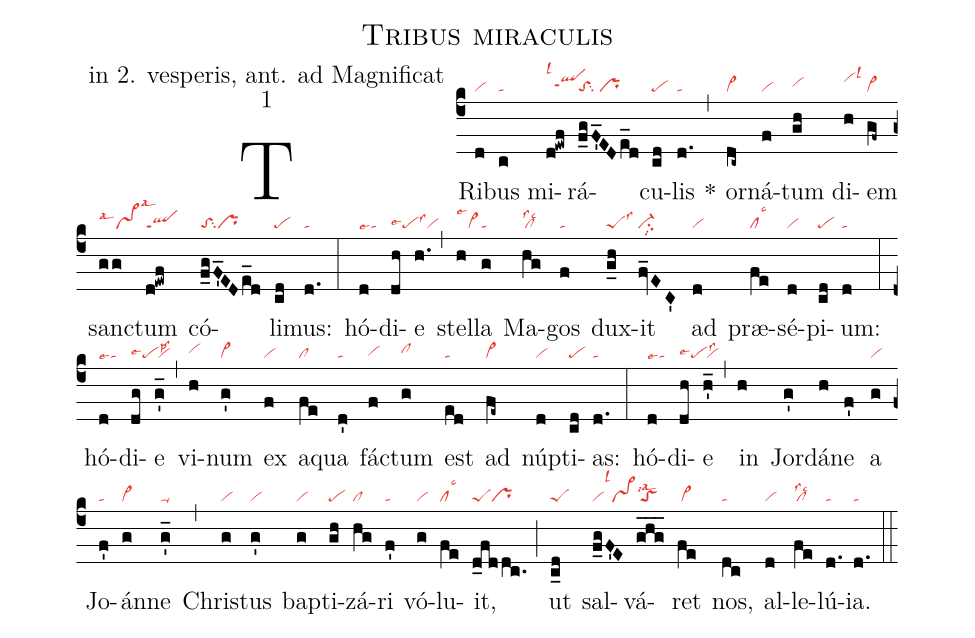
name: Tribus miraculis;
office-part: in 2. vesperis, ant. ad Magnificat;
mode: 1;
nabc-lines: 1;
%%
(c4)
TRi(d|vi)bus(c|ta) mi(d!ewf|qlhhppt1lsl1)rá(f_g/F'_ED/e_d|toSsu2/pr)cu(cd|pe)lis(d.|ta) *(,)
or(dc~|vi>)ná(f|vi)tum(gh|vihh) di(h|vihjlsl3)em(gf~|vi>) san(gg|vs>lsal4lsal3)ctum(d!ewf|qlppt1) có(f_gF'_ED/e_d|toSsu2pr)li(cd|pe)mus:(d.|ta) (:)
hó(d|talse4)di(dh|pelse4)e(h.|/vilss1) (,)
stel(h|vi>lse1)la(g|ta) Ma(hg|cllss2lsc2)gos(f|ta) dux(g_h|peSlss3)it(fv_EC'|ci-lsi8) ad(d|vi) præ(fe|cllsc3)sé(d|vi)pi(cd|pe)um:(d|ta) (:)
hó(d|talse4)di(dg|pelse4lsp3)e(g'_|/vi) (,)
vi(h|vihh)num(g'|vi>) ex(f|vi) a(fe|cl)qua(d'|ta) fá(f|vihg)ctum(g|clhh) est(ed|ta) ad(fe~|vi>) nú(d|vi)pti(cd|pe)as:(d.|ta) (:)
hó(d|talse4)di(dh|pelse4lss3)e(h'_|/vi) (,) in(h) Jor(g')dá(h)ne(f') a(g|vi) Jo(f'|ta)án(g|vi>)ne(g'_|ta-) (,)
Chri(g|vi)stus(g'|vi) ba(g|vi)pti(gh|pe)zá(hg|cl)ri(f'|ta) vó(g|vi)lu(fe|cllsc3)it,(d_fddc.|peSpr) (;)
ut(c_d|peS) sal(f_gF'E|vivs>lsl1lsi6)vá(ghg___|/toSlsal2)ret(fe|/vi>) nos,(dc|ta) al(d|vi)le(fe|cllss2lsc2)lú(d.|ta)ia.(d.|ta) (::)
